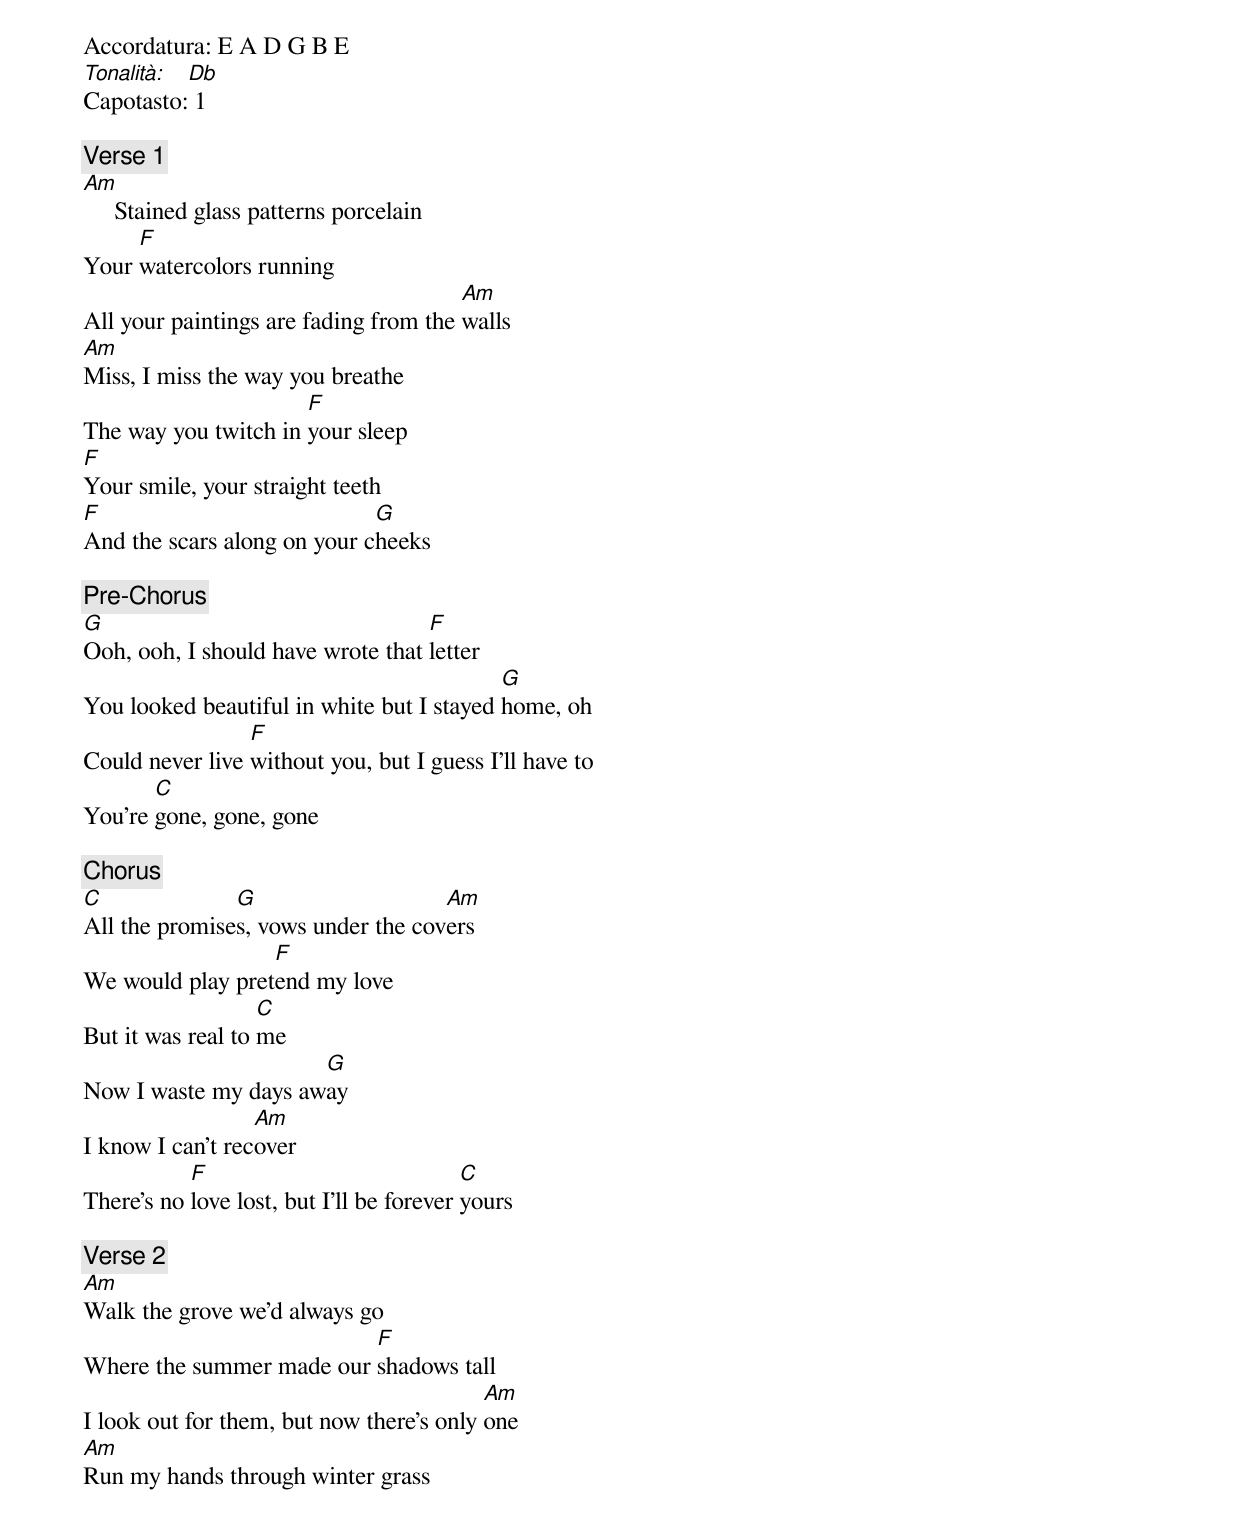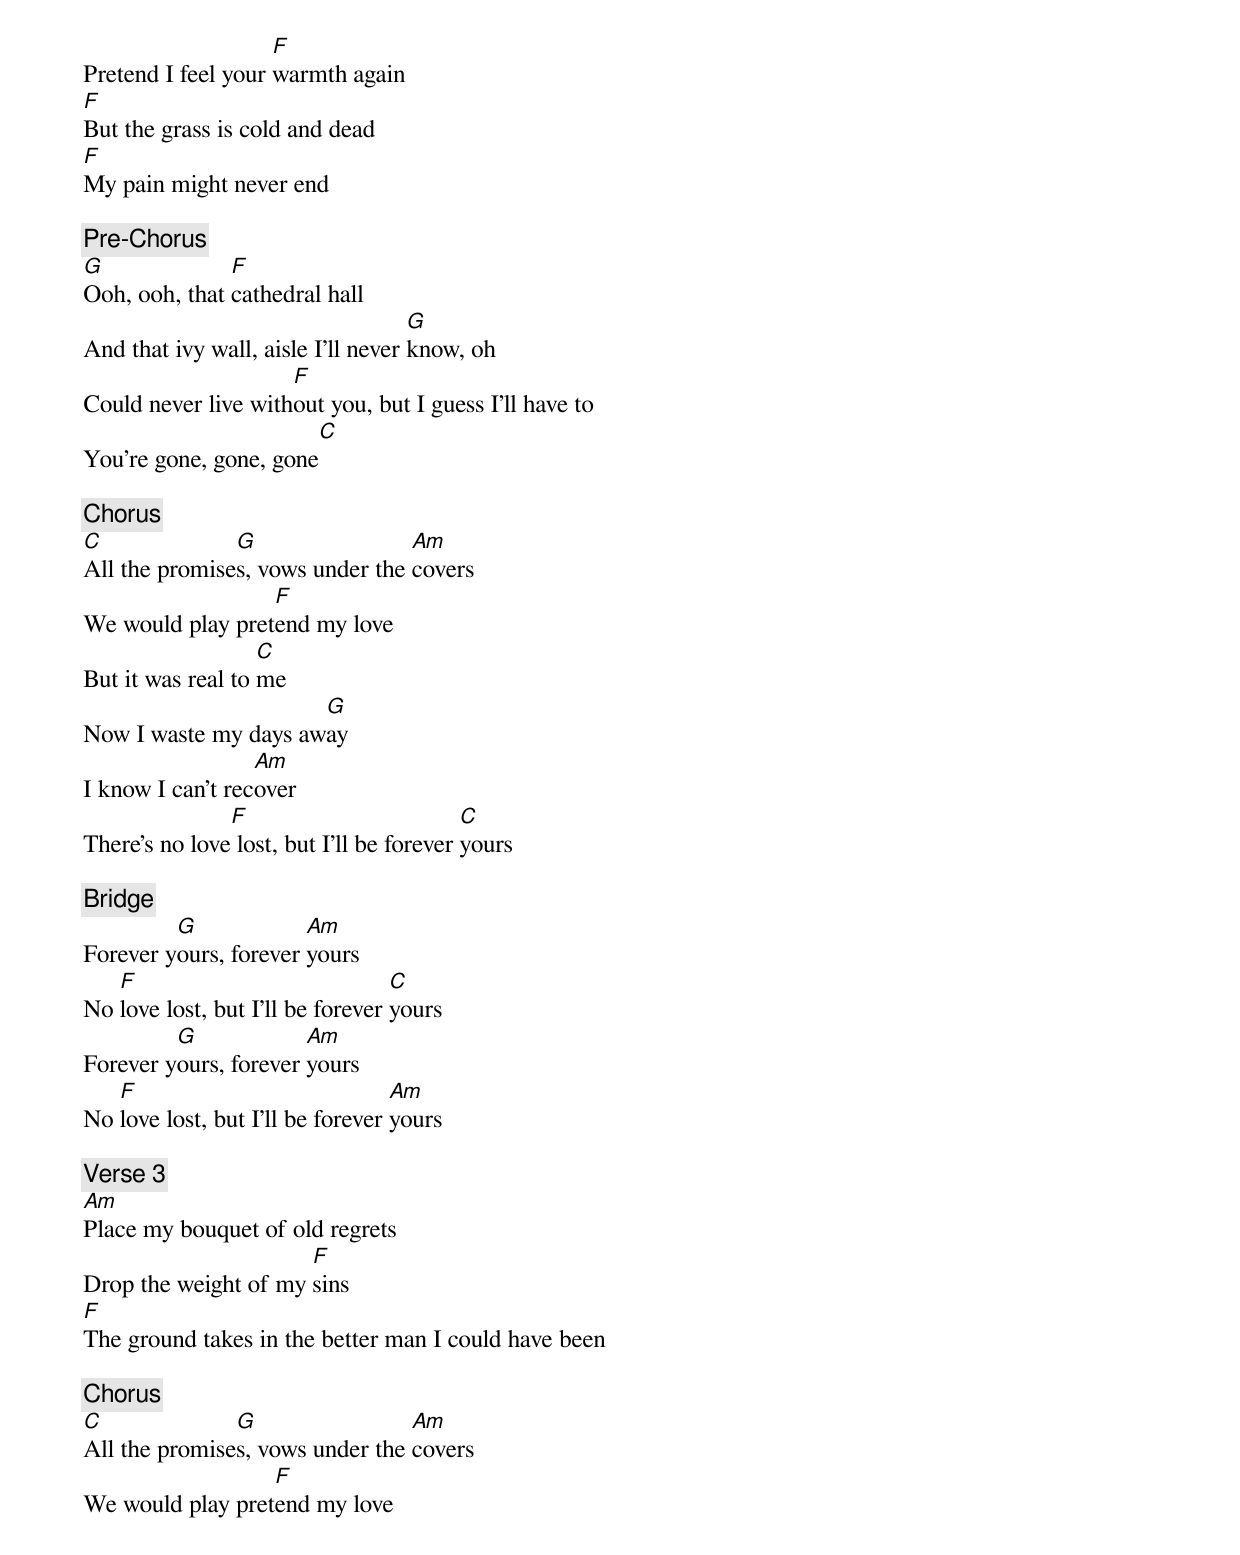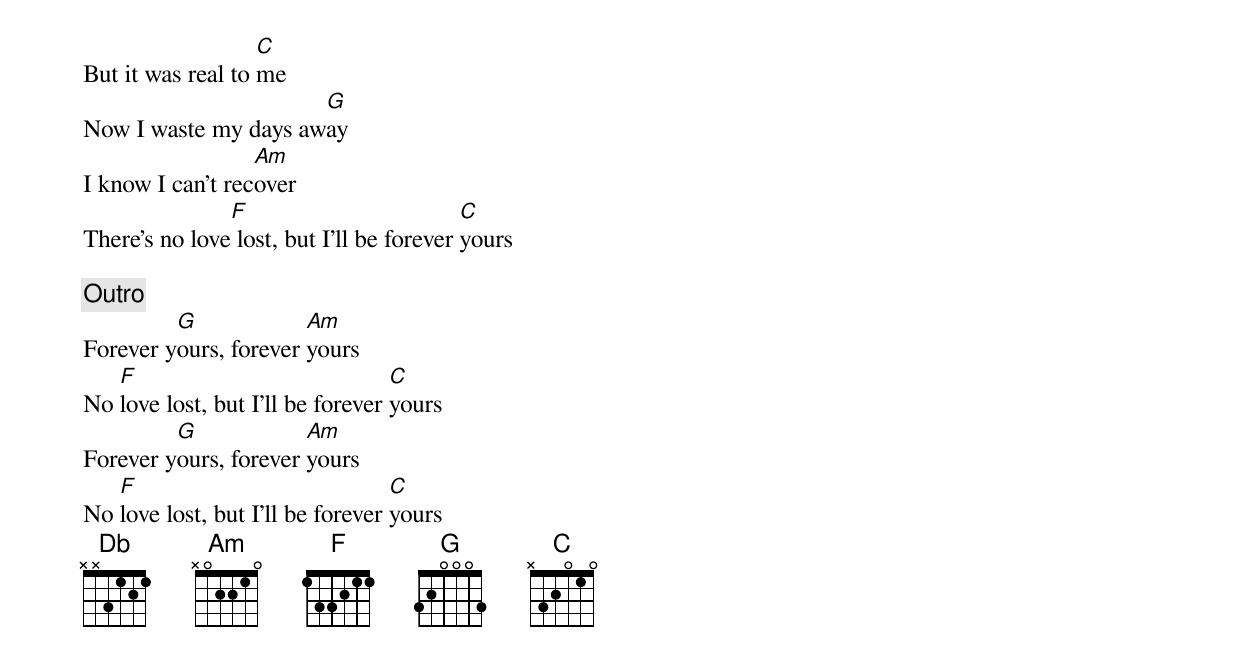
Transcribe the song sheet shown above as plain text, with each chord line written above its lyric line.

Accordatura: E A D G B E
Tonalità: Db
Capotasto: 1

[Verse 1]
Am
     Stained glass patterns porcelain
     F
Your watercolors running
                                       Am
All your paintings are fading from the walls
Am
Miss, I miss the way you breathe
                      F
The way you twitch in your sleep
F
Your smile, your straight teeth
F                            G
And the scars along on your cheeks

[Pre-Chorus]
G                                  F
Ooh, ooh, I should have wrote that letter
                                           G
You looked beautiful in white but I stayed home, oh
                 F
Could never live without you, but I guess I’ll have to
       C
You're gone, gone, gone

[Chorus]
C              G                    Am
All the promises, vows under the covers
                  F
We would play pretend my love
                   C
But it was real to me
                      G
Now I waste my days away
                  Am
I know I can’t recover
           F                              C
There’s no love lost, but I’ll be forever yours

[Verse 2]
Am
Walk the grove we’d always go
                          F
Where the summer made our shadows tall
                                          Am
I look out for them, but now there's only one
Am
Run my hands through winter grass
                    F
Pretend I feel your warmth again
F
But the grass is cold and dead
F
My pain might never end

[Pre-Chorus]
G              F
Ooh, ooh, that cathedral hall
                                    G
And that ivy wall, aisle I'll never know, oh
                     F
Could never live without you, but I guess I’ll have to
                        C
You're gone, gone, gone

[Chorus]
C              G                 Am
All the promises, vows under the covers
                  F
We would play pretend my love
                   C
But it was real to me
                      G
Now I waste my days away
                  Am
I know I can’t recover
               F                          C
There’s no love lost, but I’ll be forever yours

[Bridge]
         G             Am
Forever yours, forever yours
   F                              C
No love lost, but I’ll be forever yours
         G             Am
Forever yours, forever yours
   F                              Am
No love lost, but I’ll be forever yours

[Verse 3]
Am
Place my bouquet of old regrets
                      F
Drop the weight of my sins
F
The ground takes in the better man I could have been

[Chorus]
C              G                 Am
All the promises, vows under the covers
                  F
We would play pretend my love
                   C
But it was real to me
                      G
Now I waste my days away
                  Am
I know I can’t recover
               F                          C
There’s no love lost, but I’ll be forever yours

[Outro]
         G             Am
Forever yours, forever yours
   F                              C
No love lost, but I’ll be forever yours
         G             Am
Forever yours, forever yours
   F                              C
No love lost, but I’ll be forever yours
